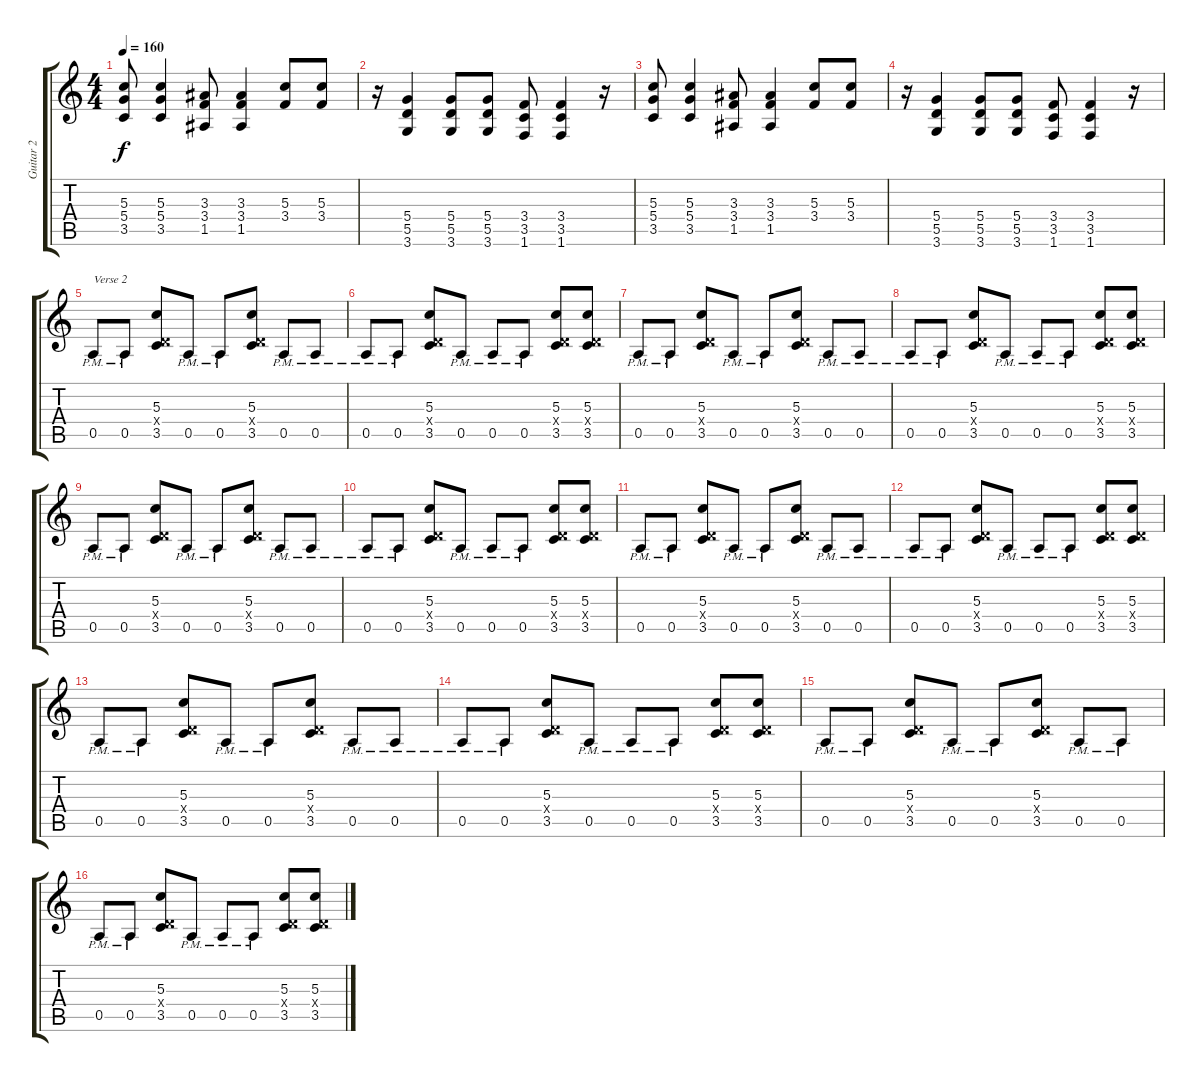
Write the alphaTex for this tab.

\track ("Guitar 2" "Guitar 2") {instrument overdrivenguitar}
\staff {score tabs}
\tuning (E4 B3 G3 D3 A2 E2) {hide}
\ts (4 4)
\tempo 160
\clef g2
\ks c
(5.3 5.4 3.5).8{dy f} (5.3 5.4 3.5).4 (3.3 3.4 1.5).8 (3.3 3.4 1.5).4 (5.3 3.4).8 (5.3 3.4).8 |
r.16 (5.4 5.5 3.6).4 (5.4 5.5 3.6).8 (5.4 5.5 3.6).8 (3.4 3.5 1.6).8 (3.4 3.5 1.6).4 r.16 |
(5.3 5.4 3.5).8 (5.3 5.4 3.5).4 (3.3 3.4 1.5).8 (3.3 3.4 1.5).4 (5.3 3.4).8 (5.3 3.4).8 |
r.16 (5.4 5.5 3.6).4 (5.4 5.5 3.6).8 (5.4 5.5 3.6).8 (3.4 3.5 1.6).8 (3.4 3.5 1.6).4 r.16 |
0.5{pm}.8{txt "Verse 2"} 0.5{pm}.8 (5.3 0.4{x} 3.5).8 0.5{pm}.8 0.5{pm}.8 (5.3 0.4{x} 3.5).8 0.5{pm}.8 0.5{pm}.8 |
0.5{pm}.8 0.5{pm}.8 (5.3 0.4{x} 3.5).8 0.5{pm}.8 0.5{pm}.8 0.5{pm}.8 (5.3 0.4{x} 3.5).8 (5.3 0.4{x} 3.5).8 |
0.5{pm}.8 0.5{pm}.8 (5.3 0.4{x} 3.5).8 0.5{pm}.8 0.5{pm}.8 (5.3 0.4{x} 3.5).8 0.5{pm}.8 0.5{pm}.8 |
0.5{pm}.8 0.5{pm}.8 (5.3 0.4{x} 3.5).8 0.5{pm}.8 0.5{pm}.8 0.5{pm}.8 (5.3 0.4{x} 3.5).8 (5.3 0.4{x} 3.5).8 |
0.5{pm}.8 0.5{pm}.8 (5.3 0.4{x} 3.5).8 0.5{pm}.8 0.5{pm}.8 (5.3 0.4{x} 3.5).8 0.5{pm}.8 0.5{pm}.8 |
0.5{pm}.8 0.5{pm}.8 (5.3 0.4{x} 3.5).8 0.5{pm}.8 0.5{pm}.8 0.5{pm}.8 (5.3 0.4{x} 3.5).8 (5.3 0.4{x} 3.5).8 |
0.5{pm}.8 0.5{pm}.8 (5.3 0.4{x} 3.5).8 0.5{pm}.8 0.5{pm}.8 (5.3 0.4{x} 3.5).8 0.5{pm}.8 0.5{pm}.8 |
0.5{pm}.8 0.5{pm}.8 (5.3 0.4{x} 3.5).8 0.5{pm}.8 0.5{pm}.8 0.5{pm}.8 (5.3 0.4{x} 3.5).8 (5.3 0.4{x} 3.5).8 |
0.5{pm}.8 0.5{pm}.8 (5.3 0.4{x} 3.5).8 0.5{pm}.8 0.5{pm}.8 (5.3 0.4{x} 3.5).8 0.5{pm}.8 0.5{pm}.8 |
0.5{pm}.8 0.5{pm}.8 (5.3 0.4{x} 3.5).8 0.5{pm}.8 0.5{pm}.8 0.5{pm}.8 (5.3 0.4{x} 3.5).8 (5.3 0.4{x} 3.5).8 |
0.5{pm}.8 0.5{pm}.8 (5.3 0.4{x} 3.5).8 0.5{pm}.8 0.5{pm}.8 (5.3 0.4{x} 3.5).8 0.5{pm}.8 0.5{pm}.8 |
0.5{pm}.8 0.5{pm}.8 (5.3 0.4{x} 3.5).8 0.5{pm}.8 0.5{pm}.8 0.5{pm}.8 (5.3 0.4{x} 3.5).8 (5.3 0.4{x} 3.5).8
